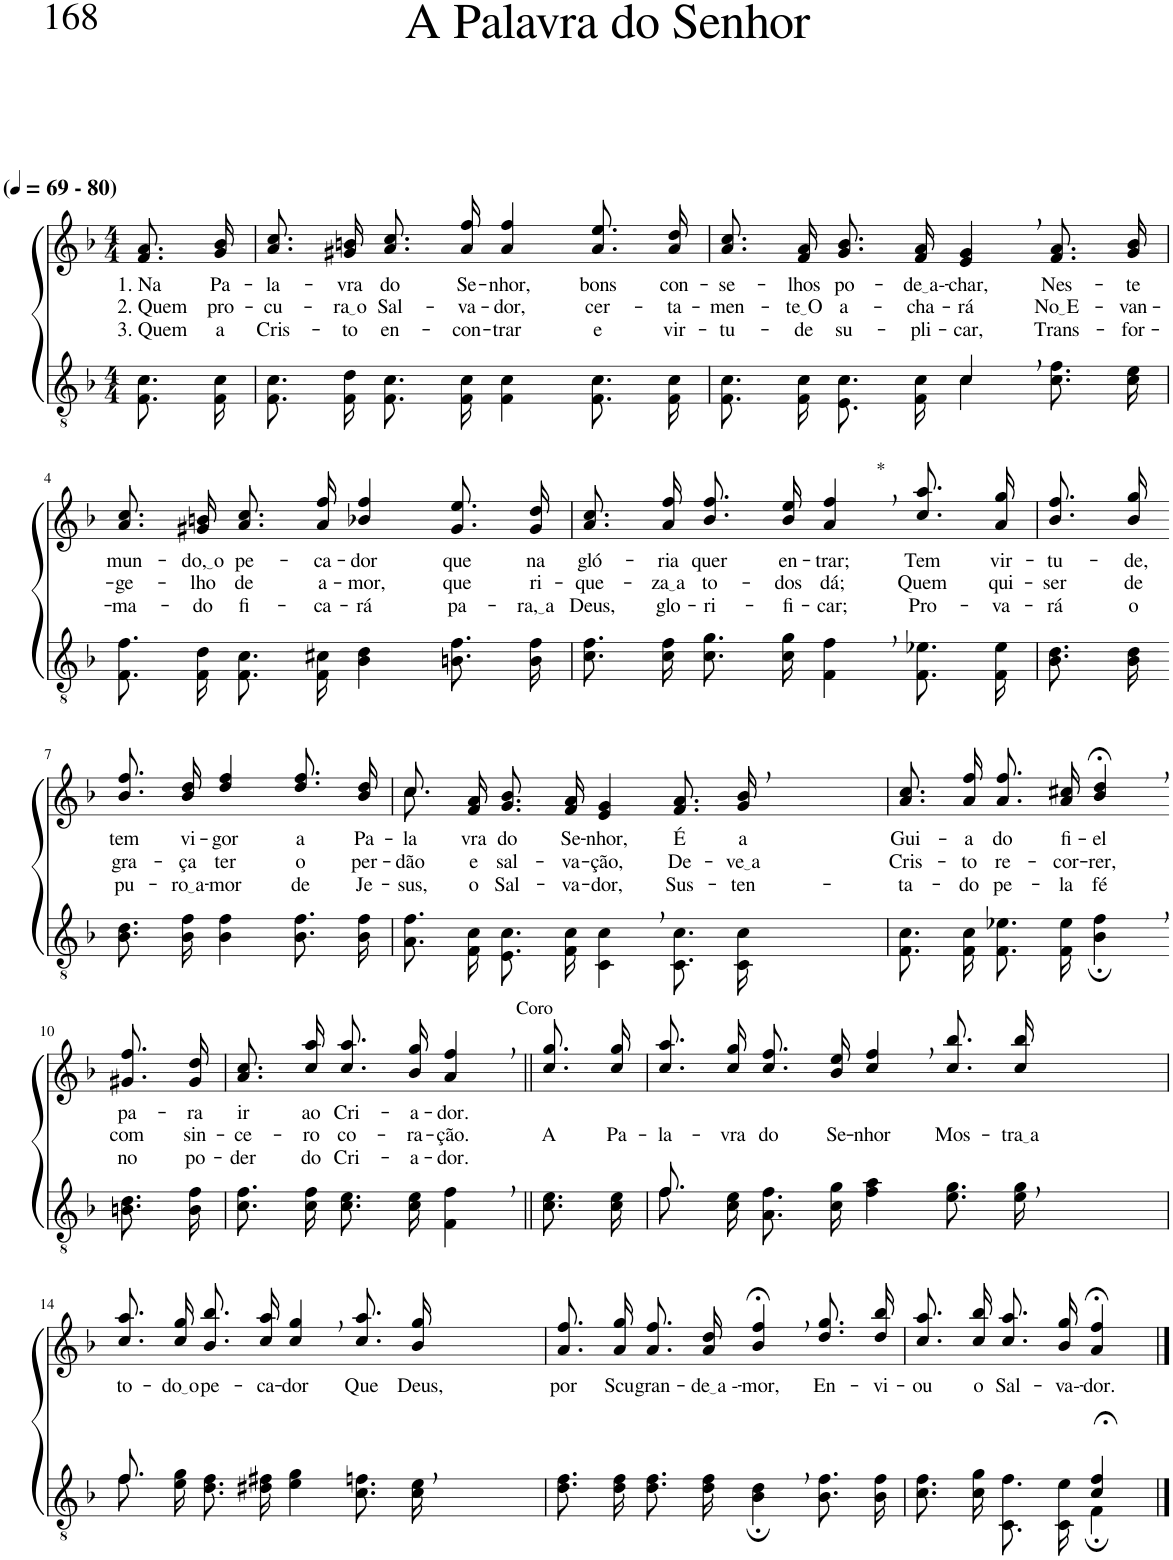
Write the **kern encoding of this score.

**kern	**kern	**text	**text	**text
*part2	*part1	*part1	*part1	*part1
*staff2	*staff1	*staff1	*staff1	*staff1
*I"Parte III e IV	*I"Parte I e II	*	*	*
*clefGv2	*clefG2	*	*	*
*Trd4c7	*Trd4c7	*	*	*
*k[b-]	*k[b-]	*	*	*
*M4/4	*M4/4	*	*	*
*MM69	*MM69	*	*	*
=1	=1	=1	=1	=1
!	!LO:TX:a:B:t=(	!	!	!
!	!LO:TX:a:B:t=- 80)	!	!	!
!	!	!LO:LY:b	!LO:LY:b	!LO:LY:b
8.F/ 8.c/L	8.f/ 8.a/L	1. Na	2. Quem	3. Quem
!	!	!LO:LY:b	!LO:LY:b	!LO:LY:b
16F/ 16c/Jk	16g/ 16b-/Jk	Pa-	pro-	a
=2	=2	=2	=2	=2
!	!	!LO:LY:b	!LO:LY:b	!LO:LY:b
8.F/ 8.c/L	8.a/ 8.cc/L	-la-	-cu-	Cris-
!	!	!LO:LY:b	!LO:LY:b	!LO:LY:b
16F/ 16d/Jk	16g#X/ 16bn/Jk	-vra	ra o	-to
!	!	!LO:LY:b	!LO:LY:b	!LO:LY:b
8.F/ 8.c/L	8.a\ 8.cc\L	do	Sal-	en-
!	!	!LO:LY:b	!LO:LY:b	!LO:LY:b
16F/ 16c/Jk	16a\ 16ff\Jk	Se-	-va-	-con-
!	!	!LO:LY:b	!LO:LY:b	!LO:LY:b
4F\ 4c\	4a/ 4ff/	-nhor,	-dor,	-trar
!	!	!LO:LY:b	!LO:LY:b	!LO:LY:b
8.F/ 8.c/L	8.a\ 8.ee\L	bons	cer-	e
!	!	!LO:LY:b	!LO:LY:b	!LO:LY:b
16F/ 16c/Jk	16a\ 16dd\Jk	con-	-ta-	vir-
=3	=3	=3	=3	=3
*^	*	*	*	*
!	!	!	!LO:LY:b	!LO:LY:b	!LO:LY:b
2ryy	8.F/ 8.c/L	8.a/ 8.cc/L	-se-	-men-	-tu-
!	!	!	!LO:LY:b	!LO:LY:b	!LO:LY:b
.	16F/ 16c/Jk	16f/ 16a/Jk	-lhos	te O	-de
!	!	!	!LO:LY:b	!LO:LY:b	!LO:LY:b
.	8.E/ 8.c/L	8.g/ 8.b-/L	po-	a-	su-
!	!	!	!LO:LY:b	!LO:LY:b	!LO:LY:b
.	16F/ 16c/Jk	16f/ 16a/Jk	de a-	-cha-	-pli-
!	!	!	!LO:LY:b	!LO:LY:b	!LO:LY:b
4c,/	4c\	4e/, 4g/,	-char,	-rá	-car,
!	!	!	!LO:LY:b	!LO:LY:b	!LO:LY:b
4ryy	8.c\ 8.f\L	8.f/ 8.a/L	Nes-	No E	Trans-
!	!	!	!LO:LY:b	!LO:LY:b	!LO:LY:b
.	16c\ 16e\Jk	16g/ 16b-/Jk	-te	-van-	-for-
!!LO:LB:g=z
=4	=4	=4	=4	=4	=4
!	!	!	!LO:LY:b	!LO:LY:b	!LO:LY:b
*v	*v	*	*	*	*
8.F/ 8.f/L	8.a/ 8.cc/L	mun-	-ge-	-ma-
!	!	!LO:LY:b	!LO:LY:b	!LO:LY:b
16F/ 16d/Jk	16g#X/ 16bn/Jk	do, o	-lho	-do
!	!	!LO:LY:b	!LO:LY:b	!LO:LY:b
8.F/ 8.c/L	8.a\ 8.cc\L	pe-	de	fi-
!	!	!LO:LY:b	!LO:LY:b	!LO:LY:b
16F/ 16c#X/Jk	16a\ 16ff\Jk	-ca-	a-	-ca-
!	!	!LO:LY:b	!LO:LY:b	!LO:LY:b
4B-\ 4d\	4b-X/ 4ff/	-dor	-mor,	-rá
!	!	!LO:LY:b	!LO:LY:b	!LO:LY:b
8.Bn\ 8.f\L	8.g#\ 8.ee\L	que	que	pa-
!	!	!LO:LY:b	!LO:LY:b	!LO:LY:b
16B\ 16f\Jk	16g#\ 16dd\Jk	na	ri-	ra, a
=5	=5	=5	=5	=5
!	!	!LO:LY:b	!LO:LY:b	!LO:LY:b
8.c\ 8.f\L	8.a\ 8.cc\L	gló-	-que-	Deus,
!	!	!LO:LY:b	!LO:LY:b	!LO:LY:b
16c\ 16f\Jk	16a\ 16ff\Jk	-ria	za a	glo-
!	!	!LO:LY:b	!LO:LY:b	!LO:LY:b
8.c\ 8.g\L	8.b-\ 8.ff\L	quer	to-	-ri-
!	!	!LO:LY:b	!LO:LY:b	!LO:LY:b
16c\ 16g\Jk	16b-\ 16ee\Jk	en-	-dos	-fi-
!	!LO:TX:a:t=*	!	!	!
!	!	!LO:LY:b	!LO:LY:b	!LO:LY:b
4F\, 4f\,	4a/, 4ff/,	-trar;	dá;	-car;
!	!	!LO:LY:b	!LO:LY:b	!LO:LY:b
8.F\ 8.e-X\L	8.cc\ 8.aa\L	Tem	Quem	Pro-
!	!	!LO:LY:b	!LO:LY:b	!LO:LY:b
16F\ 16e-\Jk	16a\ 16gg\Jk	vir-	qui-	-va-
=6	=6	=6	=6	=6
!	!	!LO:LY:b	!LO:LY:b	!LO:LY:b
8.B-\ 8.d\L	8.b-\ 8.ff\L	-tu-	-ser	-rá
!	!	!LO:LY:b	!LO:LY:b	!LO:LY:b
16B-\ 16d\Jk	16b-\ 16gg\Jk	-de,	de	o
!!LO:LB:g=z
=7-	=7-	=7-	=7-	=7-
!	!	!LO:LY:b	!LO:LY:b	!LO:LY:b
8.B-\ 8.d\L	8.b-\ 8.ff\L	tem	gra-	pu-
!	!	!LO:LY:b	!LO:LY:b	!LO:LY:b
16B-\ 16f\Jk	16b-\ 16dd\Jk	vi-	-ça	ro a
!	!	!LO:LY:b	!LO:LY:b	!LO:LY:b
4B-\ 4f\	4dd/ 4ff/	-gor	ter	-mor
!	!	!LO:LY:b	!LO:LY:b	!LO:LY:b
8.B-\ 8.f\L	8.dd\ 8.ff\L	a	o	de
!	!	!LO:LY:b	!LO:LY:b	!LO:LY:b
16B-\ 16f\Jk	16b-\ 16dd\Jk	Pa-	per-	Je-
=8	=8	=8	=8	=8
!	!	!LO:LY:b	!LO:LY:b	!LO:LY:b
*	*^	*	*	*
8.A\ 8.f\L	8.cc\	8.cc\L	-la-	-dão	-sus,
!	!	!	!LO:LY:b	!LO:LY:b	!LO:LY:b
16F\ 16c\Jk	2ryy	16f\ 16a\Jk	-vra	e	o
!	!	!	!LO:LY:b	!LO:LY:b	!LO:LY:b
8.E/ 8.c/L	.	8.g/ 8.b-/L	do	sal-	Sal-
!	!	!	!LO:LY:b	!LO:LY:b	!LO:LY:b
16F/ 16c/Jk	.	16f/ 16a/Jk	Se-	-va-	-va-
!	!	!	!LO:LY:b	!LO:LY:b	!LO:LY:b
4C\, 4c\,	.	4e/ 4g/	-nhor,	-ção,	-dor,
.	4ryy	.	.	.	.
!	!	!	!LO:LY:b	!LO:LY:b	!LO:LY:b
8.C/ 8.c/L	.	8.f/ 8.a/L	É	De-	Sus-
!	!	!	!LO:LY:b	!LO:LY:b	!LO:LY:b
16C/ 16c/Jk	16ryy	16g/ 16b-/Jk	a	ve a	-ten-
=9	=9	=9	=9	=9	=9
!	!	!	!LO:LY:b	!LO:LY:b	!LO:LY:b
*	*v	*v	*	*	*
8.F/ 8.c/L	8.a\ 8.cc\L	Gui-	Cris-	-ta-
!	!	!LO:LY:b	!LO:LY:b	!LO:LY:b
16F/ 16c/Jk	16a\ 16ff\Jk	-a	-to	-do
!	!	!LO:LY:b	!LO:LY:b	!LO:LY:b
8.F\ 8.e-X\L	8.a\ 8.ff\L	do	re-	pe-
!	!	!LO:LY:b	!LO:LY:b	!LO:LY:b
16F\ 16e-\Jk	16a\ 16cc#X\Jk	fi-	-cor-	-la
!	!	!LO:LY:b	!LO:LY:b	!LO:LY:b
4B-\;, 4f\;,	4b-/;<, 4dd/;<,	-el	-rer,	fé
!!LO:LB:g=z
=10-	=10-	=10-	=10-	=10-
!	!	!LO:LY:b	!LO:LY:b	!LO:LY:b
8.Bn\ 8.d\L	8.g#X\ 8.ff\L	pa-	com	no
!	!	!LO:LY:b	!LO:LY:b	!LO:LY:b
16B\ 16f\Jk	16g#\ 16dd\Jk	-ra	sin-	po-
=11	=11	=11	=11	=11
!	!	!LO:LY:b	!LO:LY:b	!LO:LY:b
8.c\ 8.f\L	8.a\ 8.cc\L	ir	-ce-	-der
!	!	!LO:LY:b	!LO:LY:b	!LO:LY:b
16c\ 16f\Jk	16cc\ 16aa\Jk	ao	-ro	do
!	!	!LO:LY:b	!LO:LY:b	!LO:LY:b
8.c\ 8.e\L	8.cc\ 8.aa\L	Cri-	co-	Cri-
!	!	!LO:LY:b	!LO:LY:b	!LO:LY:b
16c\ 16e\Jk	16b-\ 16gg\Jk	-a-	-ra-	-a-
!	!LO:TX:a:t=Coro	!	!	!
!	!	!LO:LY:b	!LO:LY:b	!LO:LY:b
4F\, 4f\,	4a/, 4ff/,	-dor.	-ção.	-dor.
=12||	=12||	=12||	=12||	=12||
!	!	!	!LO:LY:b	!
8.c\ 8.e\L	8.cc\ 8.gg\L	.	A	.
!	!	!	!LO:LY:b	!
16c\ 16e\Jk	16cc\ 16gg\Jk	.	Pa-	.
=13	=13	=13	=13	=13
*^	*	*	*	*
!	!	!	!	!LO:LY:b	!
8.f/	8.f\L	8.cc\ 8.aa\L	.	-la-	.
!	!	!	!	!LO:LY:b	!
2ryy	16c\ 16e\Jk	16cc\ 16gg\Jk	.	-vra	.
!	!	!	!	!LO:LY:b	!
.	8.A\ 8.f\L	8.cc\ 8.ff\L	.	do	.
!	!	!	!	!LO:LY:b	!
.	16c\ 16g\Jk	16b-\ 16ee\Jk	.	Se-	.
!	!	!	!	!LO:LY:b	!
.	4f\ 4a\	4cc/, 4ff/,	.	-nhor	.
4ryy	.	.	.	.	.
!	!	!	!	!LO:LY:b	!
.	8.e\ 8.g\L	8.cc\ 8.bb-\L	.	Mos-	.
!	!	!	!	!LO:LY:b	!
16ryy	16e\ 16g\Jk	16cc\ 16bb-\Jk	.	tra a	.
!!LO:LB:g=z
=14	=14	=14	=14	=14	=14
!	!	!	!LO:LY:b	!	!
8.f/	8.f\L	8.cc\ 8.aa\L	to-	.	.
!	!	!	!LO:LY:b	!	!
2ryy	16e\ 16g\Jk	16cc\ 16gg\Jk	do o	.	.
!	!	!	!LO:LY:b	!	!
.	8.d\ 8.f\L	8.b-\ 8.bb-\L	pe-	.	.
!	!	!	!LO:LY:b	!	!
.	16d#X\ 16f#X\Jk	16cc\ 16aa\Jk	-ca-	.	.
!	!	!	!LO:LY:b	!	!
.	4e\ 4g\	4cc/, 4gg/,	-dor	.	.
4ryy	.	.	.	.	.
!	!	!	!LO:LY:b	!	!
.	8.c\ 8.fn\L	8.cc\ 8.aa\L	Que	.	.
!	!	!	!LO:LY:b	!	!
16ryy	16c\ 16e\Jk	16b-\ 16gg\Jk	Deus,	.	.
=15	=15	=15	=15	=15	=15
!	!	!	!LO:LY:b	!	!
*v	*v	*	*	*	*
8.d\ 8.f\L	8.a\ 8.ff\L	por	.	.
!	!	!LO:LY:b	!	!
16d\ 16f\Jk	16a\ 16gg\Jk	Scu	.	.
!	!	!LO:LY:b	!	!
8.d\ 8.f\L	8.a\ 8.ff\L	gran-	.	.
!	!	!LO:LY:b	!	!
16d\ 16f\Jk	16a\ 16dd\Jk	de a -	.	.
!	!	!LO:LY:b	!	!
4B-\;, 4d\;,	4b-/;<, 4ff/;<,	-mor,	.	.
!	!	!LO:LY:b	!	!
8.B-\ 8.f\L	8.dd\ 8.gg\L	En-	.	.
!	!	!LO:LY:b	!	!
16B-\ 16f\Jk	16dd\ 16bb-\Jk	-vi-	.	.
=16	=16	=16	=16	=16
*^	*	*	*	*
!	!	!	!LO:LY:b	!	!
2ryy	8.c\ 8.f\L	8.cc\ 8.aa\L	-ou	.	.
!	!	!	!LO:LY:b	!	!
.	16c\ 16g\Jk	16cc\ 16bb-\Jk	o	.	.
!	!	!	!LO:LY:b	!	!
.	8.C/ 8.f/L	8.cc\ 8.aa\L	Sal-	.	.
!	!	!	!LO:LY:b	!	!
.	16C/ 16e/Jk	16b-\ 16gg\Jk	-va--	.	.
!	!	!	!LO:LY:b	!	!
4c/;< 4f/;<	4F;\	4a/;< 4ff/;<	-dor.	.	.
*v	*v	*	*	*	*
==	==	==	==	==
*-	*-	*-	*-	*-
